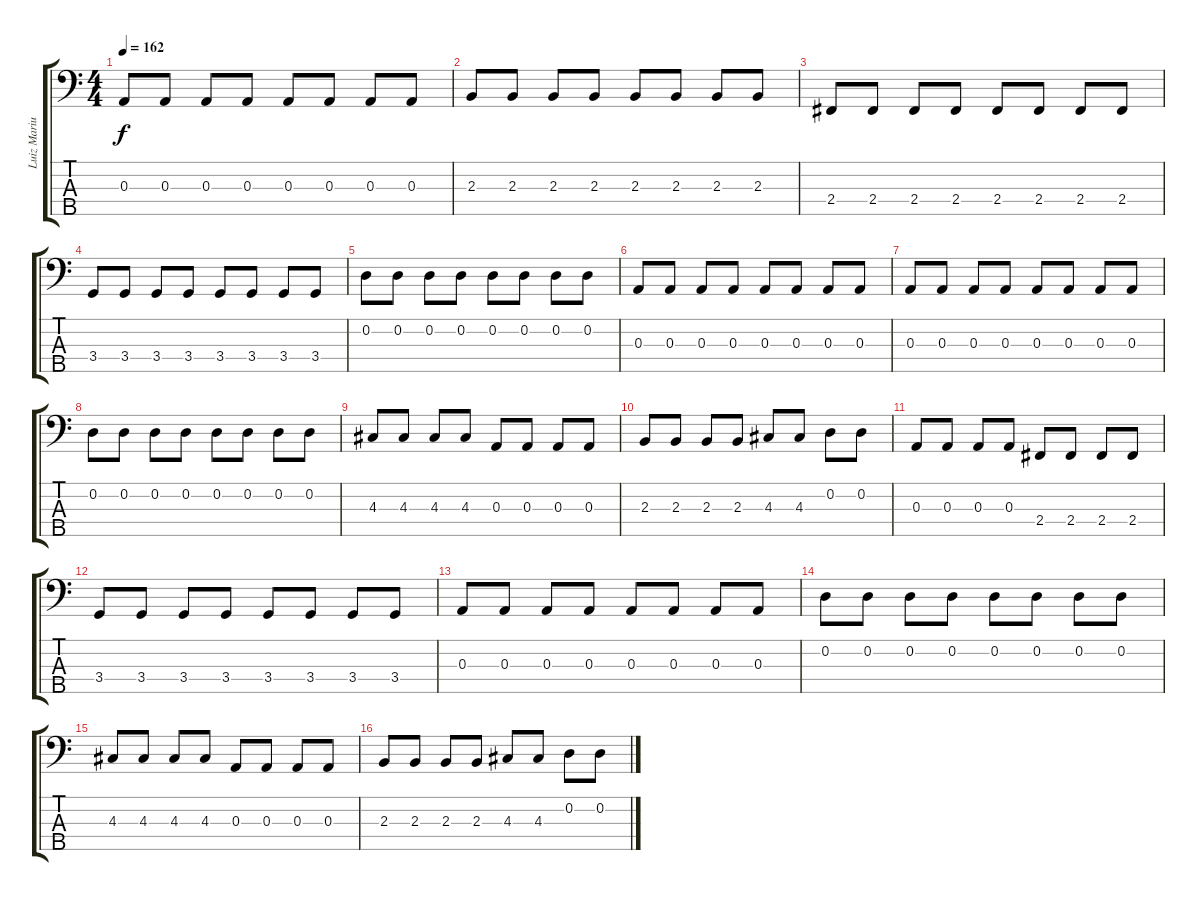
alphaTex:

\track ("Luiz Mariutti" "Luiz Mariu") {instrument electricbasspick}
\staff {score tabs}
\tuning (G2 D2 A1 E1 B0) {hide}
\ts (4 4)
\tempo 162
\clef f4
\ks c
0.3.8{dy f} 0.3.8 0.3.8 0.3.8 0.3.8 0.3.8 0.3.8 0.3.8 |
2.3.8 2.3.8 2.3.8 2.3.8 2.3.8 2.3.8 2.3.8 2.3.8 |
2.4.8 2.4.8 2.4.8 2.4.8 2.4.8 2.4.8 2.4.8 2.4.8 |
3.4.8 3.4.8 3.4.8 3.4.8 3.4.8 3.4.8 3.4.8 3.4.8 |
0.2.8 0.2.8 0.2.8 0.2.8 0.2.8 0.2.8 0.2.8 0.2.8 |
0.3.8 0.3.8 0.3.8 0.3.8 0.3.8 0.3.8 0.3.8 0.3.8 |
0.3.8 0.3.8 0.3.8 0.3.8 0.3.8 0.3.8 0.3.8 0.3.8 |
0.2.8 0.2.8 0.2.8 0.2.8 0.2.8 0.2.8 0.2.8 0.2.8 |
4.3.8 4.3.8 4.3.8 4.3.8 0.3.8 0.3.8 0.3.8 0.3.8 |
2.3.8 2.3.8 2.3.8 2.3.8 4.3.8 4.3.8 0.2.8 0.2.8 |
0.3.8 0.3.8 0.3.8 0.3.8 2.4.8 2.4.8 2.4.8 2.4.8 |
3.4.8 3.4.8 3.4.8 3.4.8 3.4.8 3.4.8 3.4.8 3.4.8 |
0.3.8 0.3.8 0.3.8 0.3.8 0.3.8 0.3.8 0.3.8 0.3.8 |
0.2.8 0.2.8 0.2.8 0.2.8 0.2.8 0.2.8 0.2.8 0.2.8 |
4.3.8 4.3.8 4.3.8 4.3.8 0.3.8 0.3.8 0.3.8 0.3.8 |
2.3.8 2.3.8 2.3.8 2.3.8 4.3.8 4.3.8 0.2.8 0.2.8
